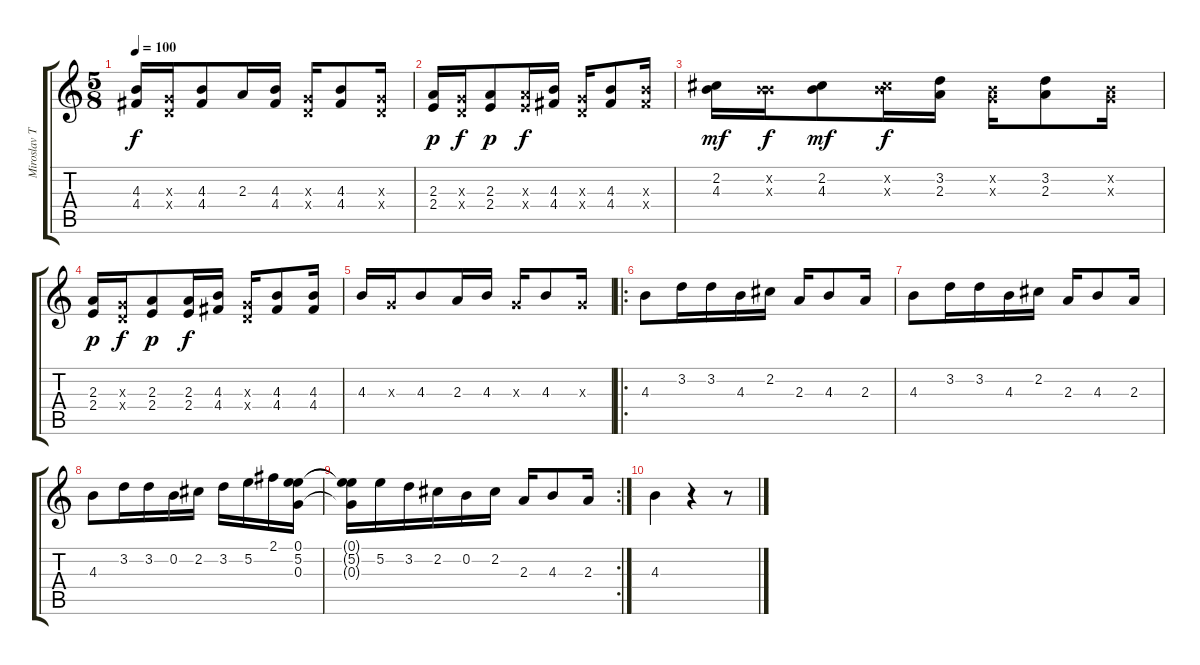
\track ("Miroslav Tadic" "Miroslav T") {instrument acousticguitarnylon}
\staff {score tabs}
\tuning (E4 B3 G3 D3 A2 E2) {hide}
\ts (5 8)
\tempo 100
\clef g2
\ks c
(4.3 4.4).16{dy f} (0.3{x} 0.4{x}).16 (4.3 4.4).8 2.3.16 (4.3 4.4).16 (0.3{x} 0.4{x}).16 (4.3 4.4).8 (0.3{x} 0.4{x}).16 |
(2.3 2.4).16{dy p} (0.3{x} 0.4{x}).16{dy f} (2.3 2.4).8{dy p} (2.3{x} 2.4{x}).16{dy f} (4.3 4.4).16 (0.3{x} 0.4{x}).16 (4.3 4.4).8 (4.3{x} 4.4{x}).16 |
(2.2 4.3).16{dy mf} (0.2{x} 4.3{x}).16{dy f} (2.2 4.3).8{dy mf} (2.2{x} 4.3{x}).16{dy f} (3.2 2.3).16 (0.2{x} 0.3{x}).16 (3.2 2.3).8 (0.2{x} 0.3{x}).16 |
(2.3 2.4).16{dy p} (0.3{x} 0.4{x}).16{dy f} (2.3 2.4).8{dy p} (2.3 2.4).16{dy f} (4.3 4.4).16 (0.3{x} 0.4{x}).16 (4.3 4.4).8 (4.3 4.4).16 |
4.3.16 0.3{x}.16 4.3.8 2.3.16 4.3.16 0.3{x}.16 4.3.8 0.3{x}.16 |
\ro
4.3.8{volume 14} 3.2.16 3.2.16 4.3.16 2.2.16 2.3.16 4.3.8 2.3.16 |
4.3.8 3.2.16 3.2.16 4.3.16 2.2.16 2.3.16 4.3.8 2.3.16 |
4.3.8 3.2.16 3.2.16 0.2.16 2.2.16 3.2.16 5.2.16 2.1.16 (0.1 5.2 0.3).16 |
\rc 2
(0.1{t} 5.2{t} 0.3{t}).16 5.2.16 3.2.16 2.2.16 0.2.16 2.2.16 2.3.16 4.3.8 2.3.16 |
4.3.4 r.4 r.8
